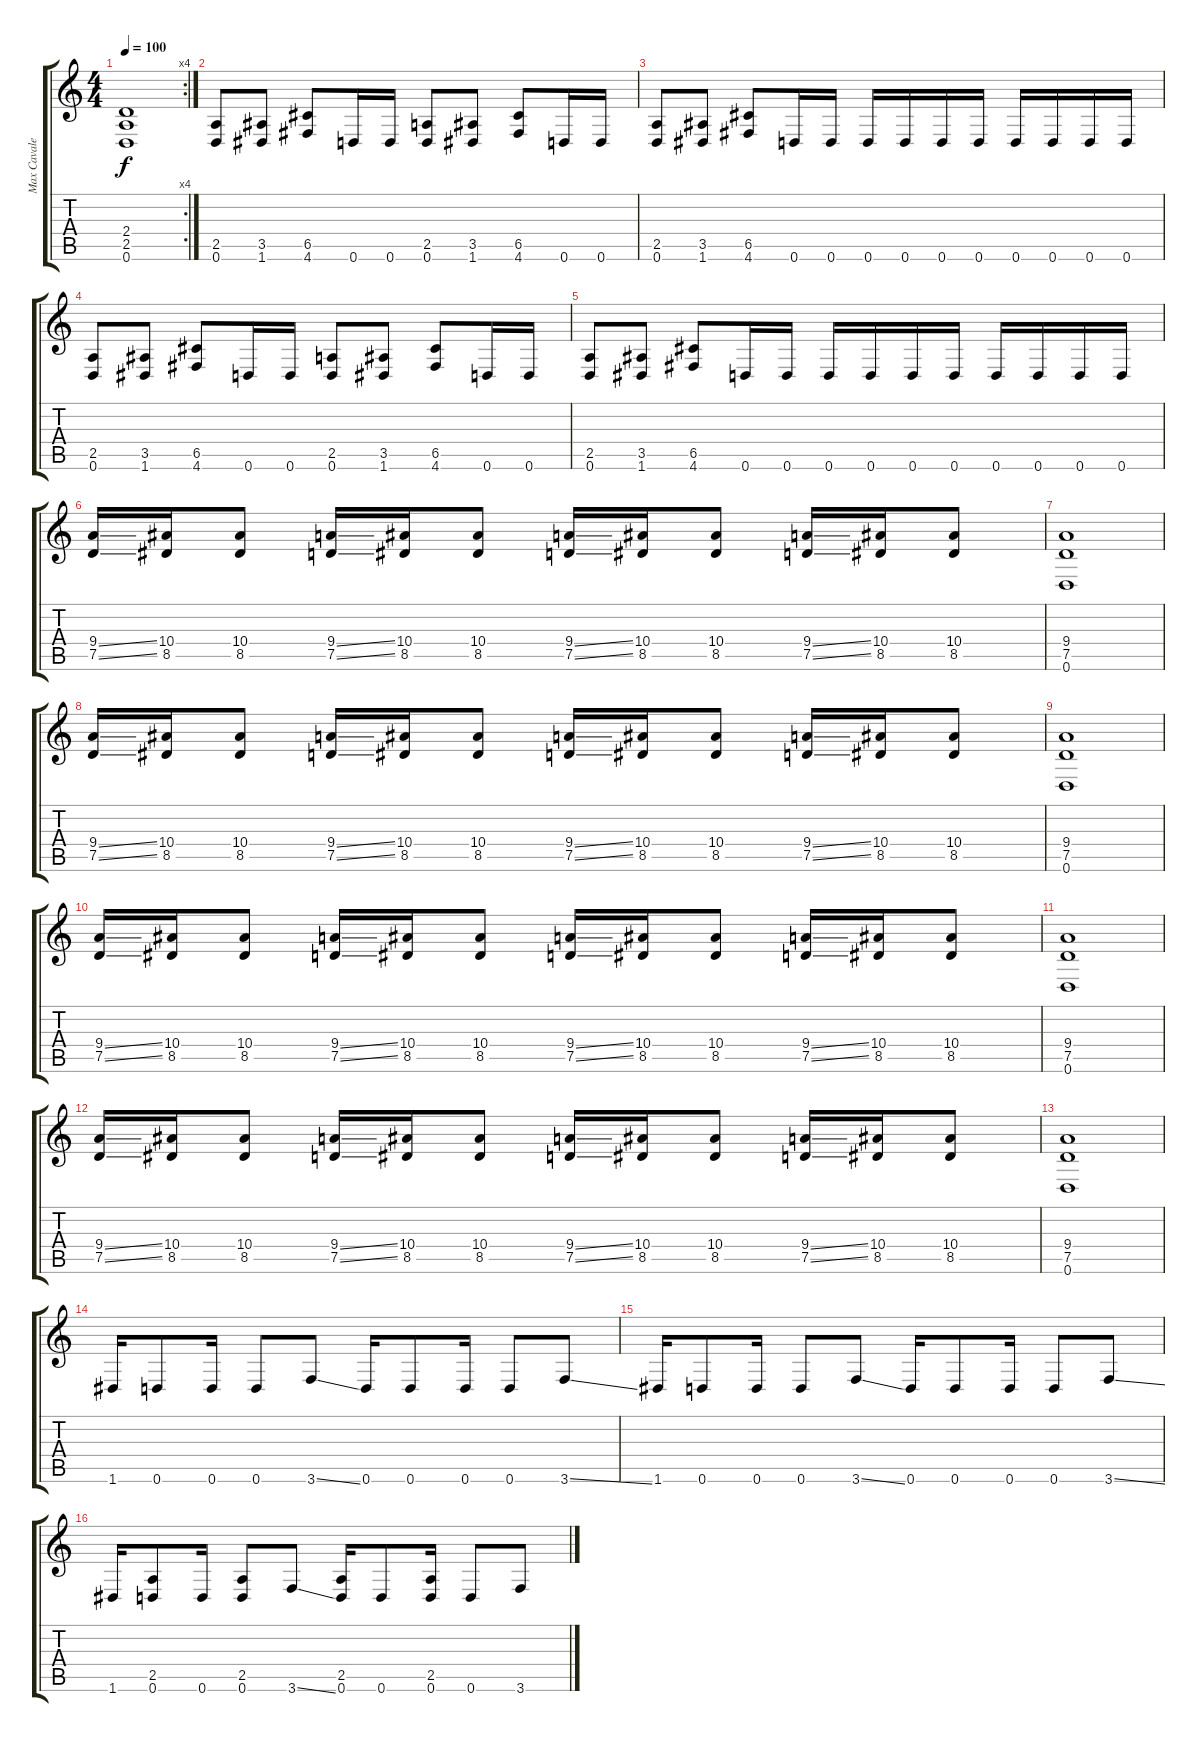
\track ("Max Cavalera" "Max Cavale") {instrument distortionguitar}
\staff {score tabs}
\tuning (D4 A3 F3 C3 G2 D2) {hide}
\rc 4
\ts (4 4)
\tempo 100
\clef g2
\ks c
(2.4 2.5 0.6).1{dy f} |
(2.5 0.6).8 (3.5 1.6).8 (6.5 4.6).8 0.6.16 0.6.16 (2.5 0.6).8 (3.5 1.6).8 (6.5 4.6).8 0.6.16 0.6.16 |
(2.5 0.6).8 (3.5 1.6).8 (6.5 4.6).8 0.6.16 0.6.16 0.6.16 0.6.16 0.6.16 0.6.16 0.6.16 0.6.16 0.6.16 0.6.16 |
(2.5 0.6).8 (3.5 1.6).8 (6.5 4.6).8 0.6.16 0.6.16 (2.5 0.6).8 (3.5 1.6).8 (6.5 4.6).8 0.6.16 0.6.16 |
(2.5 0.6).8 (3.5 1.6).8 (6.5 4.6).8 0.6.16 0.6.16 0.6.16 0.6.16 0.6.16 0.6.16 0.6.16 0.6.16 0.6.16 0.6.16 |
(9.4{ss} 7.5{ss}).16 (10.4 8.5).16 (10.4 8.5).8 (9.4{ss} 7.5{ss}).16 (10.4 8.5).16 (10.4 8.5).8 (9.4{ss} 7.5{ss}).16 (10.4 8.5).16 (10.4 8.5).8 (9.4{ss} 7.5{ss}).16 (10.4 8.5).16 (10.4 8.5).8 |
(9.4 7.5 0.6).1 |
(9.4{ss} 7.5{ss}).16 (10.4 8.5).16 (10.4 8.5).8 (9.4{ss} 7.5{ss}).16 (10.4 8.5).16 (10.4 8.5).8 (9.4{ss} 7.5{ss}).16 (10.4 8.5).16 (10.4 8.5).8 (9.4{ss} 7.5{ss}).16 (10.4 8.5).16 (10.4 8.5).8 |
(9.4 7.5 0.6).1 |
(9.4{ss} 7.5{ss}).16 (10.4 8.5).16 (10.4 8.5).8 (9.4{ss} 7.5{ss}).16 (10.4 8.5).16 (10.4 8.5).8 (9.4{ss} 7.5{ss}).16 (10.4 8.5).16 (10.4 8.5).8 (9.4{ss} 7.5{ss}).16 (10.4 8.5).16 (10.4 8.5).8 |
(9.4 7.5 0.6).1 |
(9.4{ss} 7.5{ss}).16 (10.4 8.5).16 (10.4 8.5).8 (9.4{ss} 7.5{ss}).16 (10.4 8.5).16 (10.4 8.5).8 (9.4{ss} 7.5{ss}).16 (10.4 8.5).16 (10.4 8.5).8 (9.4{ss} 7.5{ss}).16 (10.4 8.5).16 (10.4 8.5).8 |
(9.4 7.5 0.6).1 |
1.6.16 0.6.8 0.6.16 0.6.8 3.6{ss}.8 0.6.16 0.6.8 0.6.16 0.6.8 3.6{ss}.8 |
1.6.16 0.6.8 0.6.16 0.6.8 3.6{ss}.8 0.6.16 0.6.8 0.6.16 0.6.8 3.6{ss}.8 |
1.6.16 (2.5 0.6).8 0.6.16 (2.5 0.6).8 3.6{ss}.8 (2.5 0.6).16 0.6.8 (2.5 0.6).16 0.6.8 3.6{ss}.8
